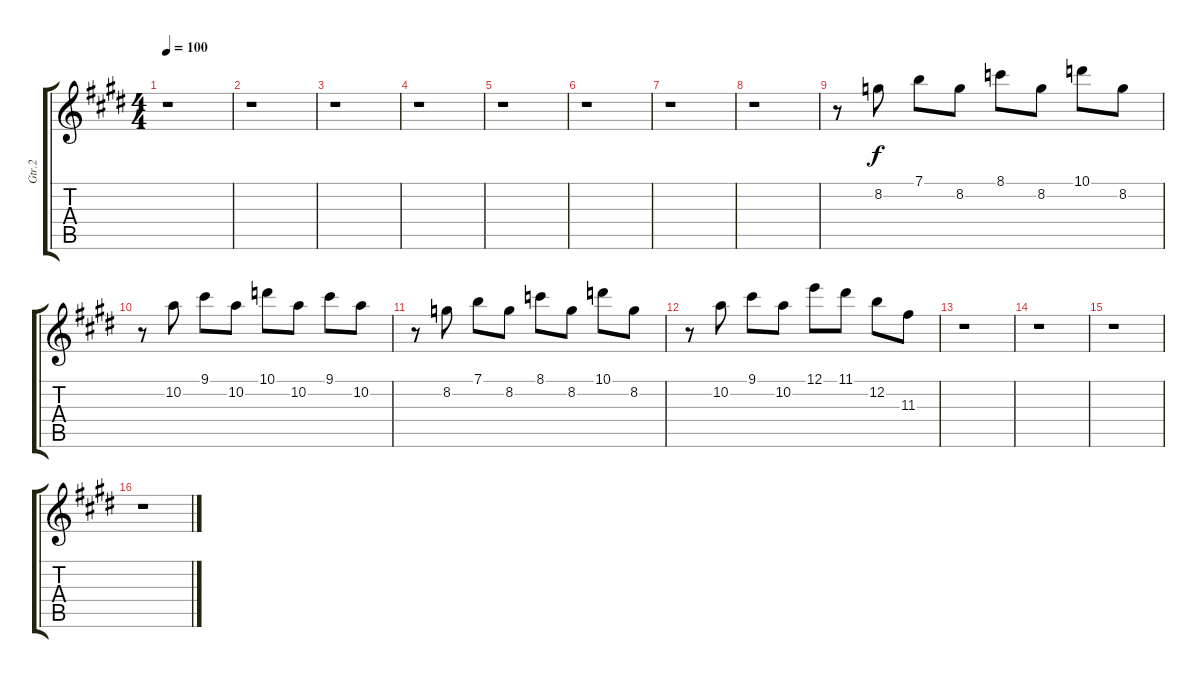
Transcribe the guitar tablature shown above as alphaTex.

\track ("Gtr.2" "Gtr.2") {instrument overdrivenguitar}
\staff {score tabs}
\tuning (E4 B3 G3 D3 A2 E2) {hide}
\ts (4 4)
\tempo 100
\clef g2
\ks e
r.1{dy f} |
r.1 |
r.1 |
r.1 |
r.1 |
r.1 |
r.1 |
r.1 |
r.8{instrument overdrivenguitar} 8.2.8 7.1.8 8.2.8 8.1.8 8.2.8 10.1.8 8.2.8 |
r.8 10.2.8 9.1.8 10.2.8 10.1.8 10.2.8 9.1.8 10.2.8 |
r.8 8.2.8 7.1.8 8.2.8 8.1.8 8.2.8 10.1.8 8.2.8 |
r.8 10.2.8 9.1.8 10.2.8 12.1.8 11.1.8 12.2.8 11.3.8 |
r.1 |
r.1 |
r.1 |
r.1
